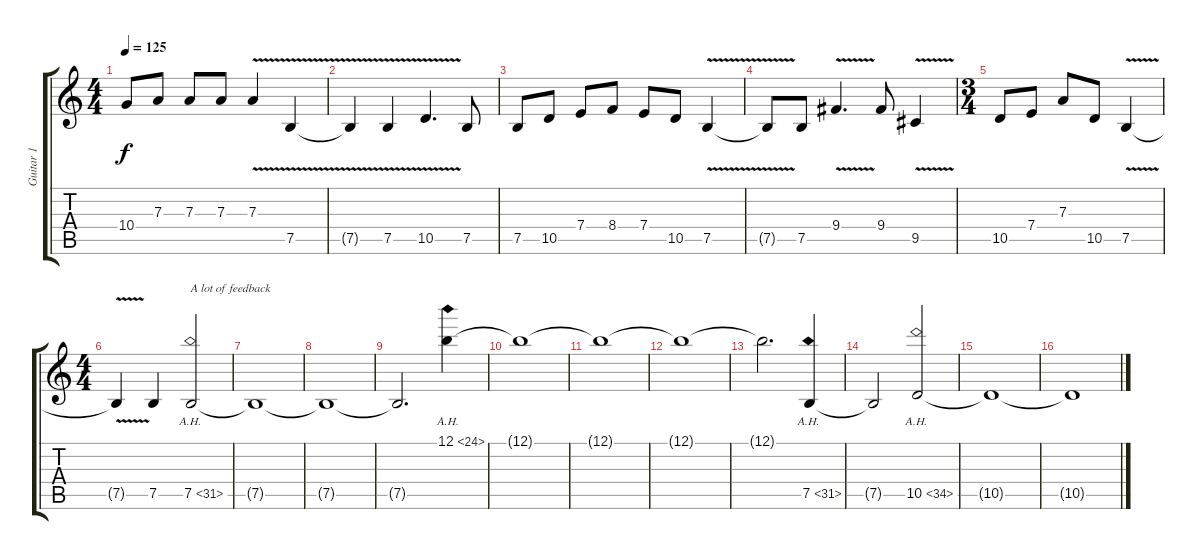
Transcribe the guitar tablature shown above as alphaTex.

\track ("Guitar 1" "Guitar 1") {instrument distortionguitar}
\staff {score tabs}
\tuning (B3 Gb3 D3 A2 E2 B1) {hide}
\ts (4 4)
\tempo 125
\clef g2
\ks c
10.4.8{dy f} 7.3.8 7.3.8 7.3.8 7.3{v}.4 7.5{v}.4 |
7.5{t}.4 7.5{v}.4 10.5{v}.4{d} 7.5.8 |
7.5.8 10.5.8 7.4.8 8.4.8 7.4.8 10.5.8 7.5{v}.4 |
7.5{t}.8 7.5.8 9.4{v}.4{d} 9.4.8 9.5{v}.4 |
\ts (3 4)
10.5.8 7.4.8 7.3.8 10.5.8 7.5{v}.4 |
\ts (4 4)
7.5{t}.4 7.5.4 7.5{ah 24}.2{txt "A lot of feedback"} |
7.5{t}.1 |
7.5{t}.1 |
7.5{t}.2{d} 12.1{ah 12}.4 |
12.1{t}.1 |
12.1{t}.1 |
12.1{t}.1 |
12.1{t}.2{d} 7.5{ah 24}.4 |
7.5{t}.2 10.5{ah 24}.2 |
10.5{t}.1 |
10.5{t}.1
